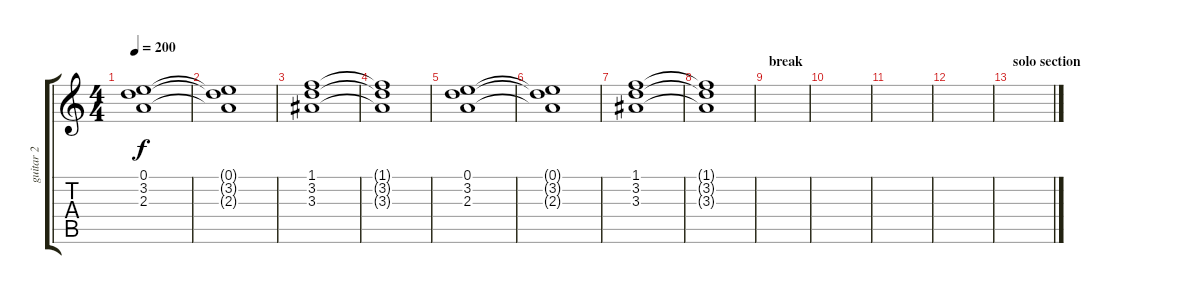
\track ("guitar 2" "guitar 2") {instrument distortionguitar}
\staff {score tabs}
\tuning (E4 B3 G3 D3 A2 D2) {hide}
\ts (4 4)
\tempo 200
\clef g2
\ks c
(0.1 3.2 2.3).1{dy f} |
(0.1{t} 3.2{t} 2.3{t}).1 |
(1.1 3.2 3.3).1 |
(1.1{t} 3.2{t} 3.3{t}).1 |
(0.1 3.2 2.3).1 |
(0.1{t} 3.2{t} 2.3{t}).1 |
(1.1 3.2 3.3).1 |
(1.1{t} 3.2{t} 3.3{t}).1 |
\section ("" "break")
|
|
|
|
\section ("" "solo section")
